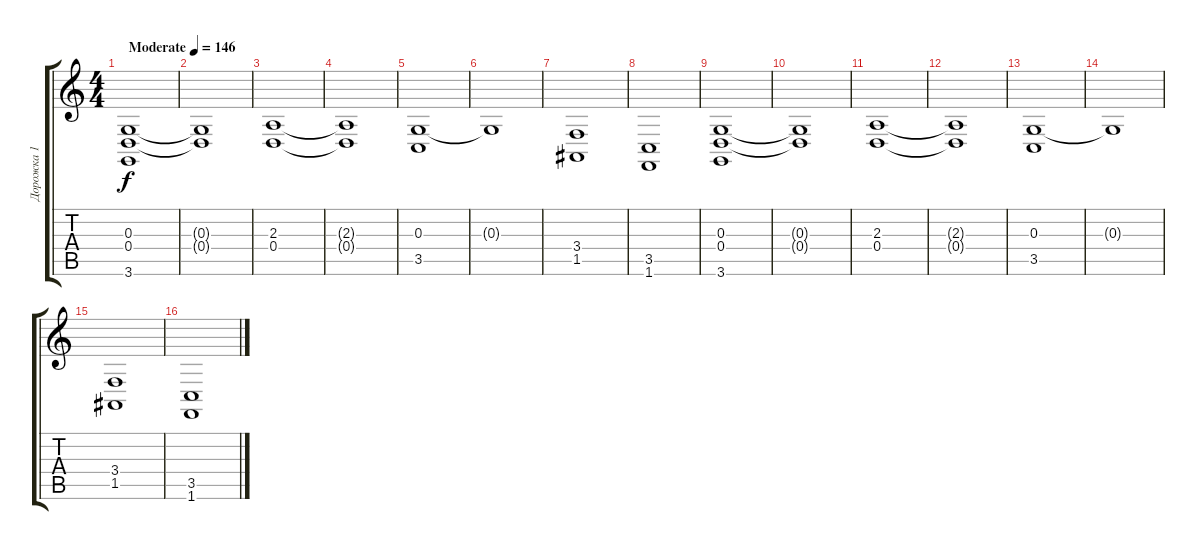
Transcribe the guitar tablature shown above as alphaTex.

\track ("Дорожка 1" "Дорожка 1") {instrument acousticgrandpiano}
\staff {score tabs}
\tuning (E4 B3 G3 D3 A2 E2) {hide}
\ts (4 4)
\tempo (146 "Moderate")
\tempo 140
\tempo (146 "Moderate")
\clef g2
\ks c
(0.3 0.4 3.6).1{dy f instrument acousticgrandpiano} |
(0.3{t} 0.4{t}).1 |
(2.3 0.4).1 |
(2.3{t} 0.4{t}).1 |
(0.3 3.5).1 |
0.3{t}.1 |
(3.4 1.5).1 |
(3.5 1.6).1 |
(0.3 0.4 3.6).1 |
(0.3{t} 0.4{t}).1 |
(2.3 0.4).1 |
(2.3{t} 0.4{t}).1 |
(0.3 3.5).1 |
0.3{t}.1 |
(3.4 1.5).1 |
(3.5 1.6).1
